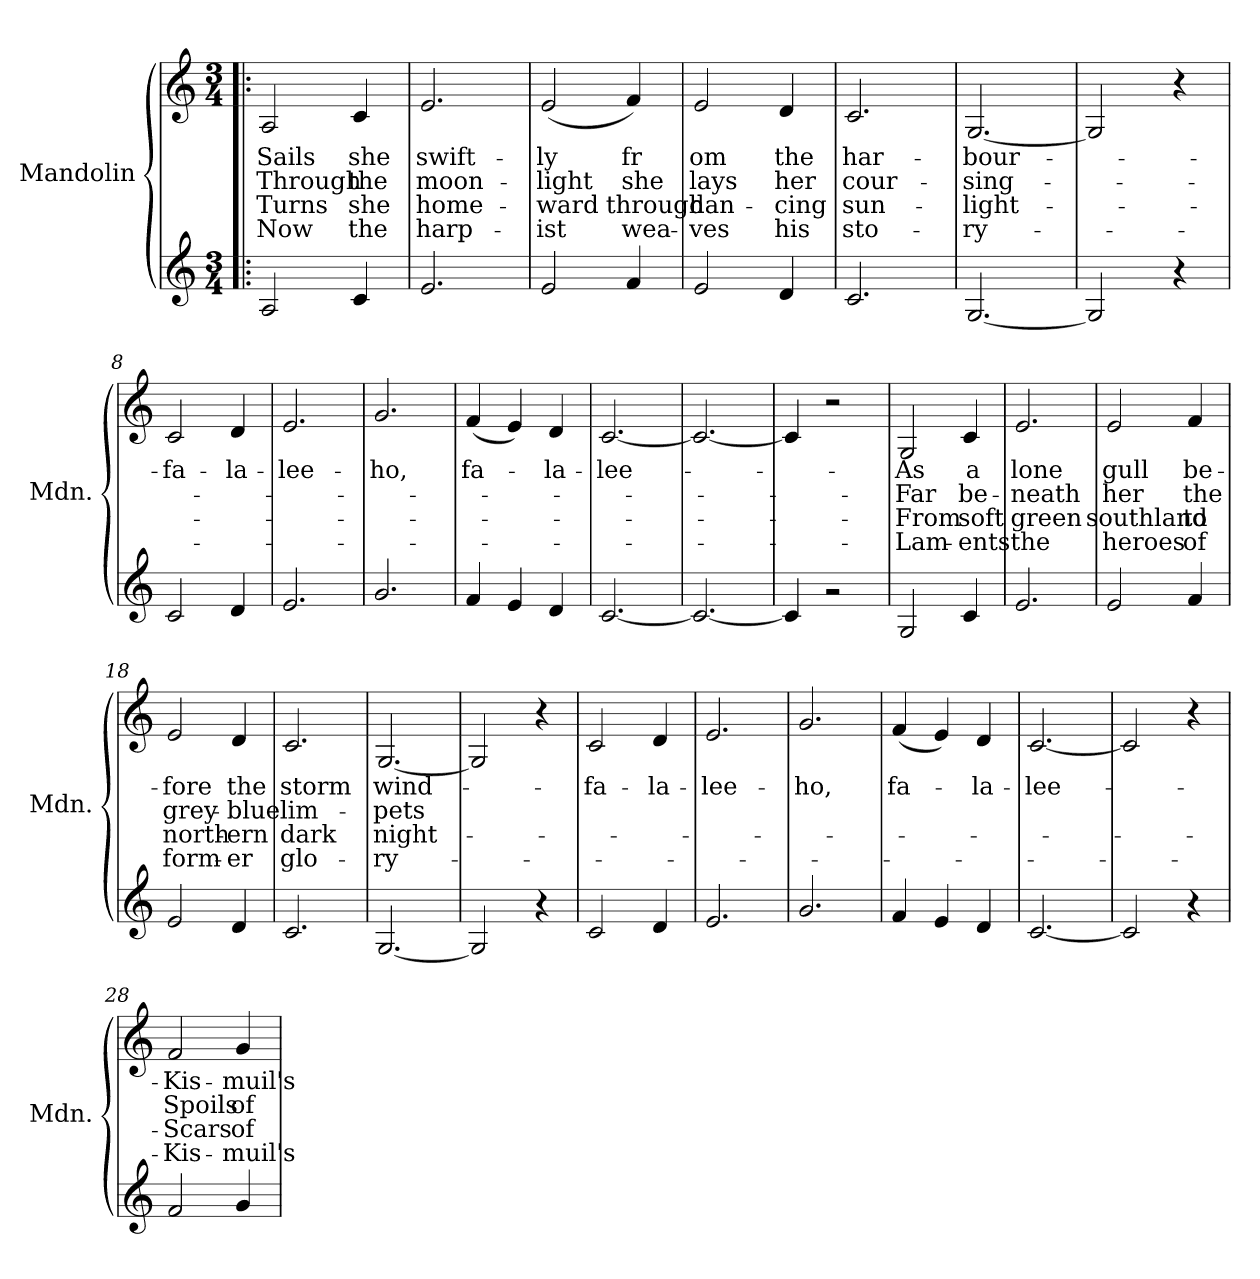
**kern	**kern	**text	**text	**text	**text
*part1	*part1	*part1	*part1	*part1	*part1
*staff2	*staff1	*staff1	*staff1	*staff1	*staff1
*I"Mandolin	*	*	*	*	*
*I'Mdn.	*	*	*	*	*
*stria4	*	*	*	*	*
*	*clefG2	*	*	*	*
*k[]	*k[]	*	*	*	*
*M3/4	*M3/4	*	*	*	*
*MM152	*MM152	*	*	*	*
=1!|:	=1!|:	=1!|:	=1!|:	=1!|:	=1!|:
!	!	!LO:LY:b:color=#000000	!LO:LY:b:color=#074080	!LO:LY:b:color=#000000	!LO:LY:b:color=#074080
2A	2A/	Sails	Through	Turns	Now
!	!	!LO:LY:b:color=#000000	!LO:LY:b:color=#074080	!LO:LY:b:color=#000000	!LO:LY:b:color=#074080
4c	4c/	she	the	she	the
=2	=2	=2	=2	=2	=2
!	!	!LO:LY:b:color=#000000	!LO:LY:b:color=#074080	!LO:LY:b:color=#000000	!LO:LY:b:color=#074080
2.e	2.e/	swift-	moon-	home-	harp-
=3	=3	=3	=3	=3	=3
!	!	!LO:LY:b:color=#000000	!LO:LY:b:color=#074080	!LO:LY:b:color=#000000	!LO:LY:b:color=#074080
2e	(<2e/	-ly	-light	-ward	-ist
!	!	!LO:LY:b:color=#000000	!LO:LY:b:color=#074080	!LO:LY:b:color=#000000	!LO:LY:b:color=#074080
4f	4f/)	fr	she	through	wea-
=4	=4	=4	=4	=4	=4
!	!	!LO:LY:b:color=#000000	!LO:LY:b:color=#074080	!LO:LY:b:color=#000000	!LO:LY:b:color=#074080
2e	2e/	om	lays	dan-	-ves
!	!	!LO:LY:b:color=#000000	!LO:LY:b:color=#074080	!LO:LY:b:color=#000000	!LO:LY:b:color=#074080
4d	4d/	the	her	-cing	his
=5	=5	=5	=5	=5	=5
!	!	!LO:LY:b:color=#000000	!LO:LY:b:color=#074080	!LO:LY:b:color=#000000	!LO:LY:b:color=#074080
2.c	2.c/	har-	cour-	sun-	sto-
=6	=6	=6	=6	=6	=6
!	!	!LO:LY:b:color=#000000	!LO:LY:b:color=#074080	!LO:LY:b:color=#000000	!LO:LY:b:color=#074080
[2.G	[2.G/	-bour-	-sing-	-light-	-ry-
=7	=7	=7	=7	=7	=7
2G]	2G/]	.	.	.	.
4r	4r	.	.	.	.
!!LO:LB:g=z
=8	=8	=8	=8	=8	=8
!	!	!LO:LY:b:color=#000000	!	!	!
2c	2c/	-fa-	.	.	.
!	!	!LO:LY:b:color=#000000	!	!	!
4d	4d/	-la-	.	.	.
=9	=9	=9	=9	=9	=9
!	!	!LO:LY:b:color=#000000	!	!	!
2.e	2.e/	-lee-	.	.	.
=10	=10	=10	=10	=10	=10
!	!	!LO:LY:b:color=#000000	!	!	!
2.g	2.g/	-ho,	.	.	.
=11	=11	=11	=11	=11	=11
!	!	!LO:LY:b:color=#000000	!	!	!
4f	(<4f/	fa-	.	.	.
4e	4e/)	.	.	.	.
!	!	!LO:LY:b:color=#000000	!	!	!
4d	4d/	-la-	.	.	.
=12	=12	=12	=12	=12	=12
!	!	!LO:LY:b:color=#000000	!	!	!
[2.c	[2.c/	-lee-	.	.	.
=13	=13	=13	=13	=13	=13
2.c_	2.c/_	.	.	.	.
=14	=14	=14	=14	=14	=14
4c]	4c/]	.	.	.	.
2r	2r	.	.	.	.
!!LO:LB:g=z
=15	=15	=15	=15	=15	=15
!	!	!LO:LY:b:color=#000000	!LO:LY:b:color=#074080	!LO:LY:b:color=#000000	!LO:LY:b:color=#074080
2G	2G/	-As	Far	From	Lam-
!	!	!LO:LY:b:color=#000000	!LO:LY:b:color=#074080	!LO:LY:b:color=#000000	!LO:LY:b:color=#074080
4c	4c/	a	be-	soft	-ents
=16	=16	=16	=16	=16	=16
!	!	!LO:LY:b:color=#000000	!LO:LY:b:color=#074080	!LO:LY:b:color=#000000	!LO:LY:b:color=#074080
2.e	2.e/	lone	-neath	green	the
=17	=17	=17	=17	=17	=17
!	!	!LO:LY:b:color=#000000	!LO:LY:b:color=#074080	!LO:LY:b:color=#000000	!LO:LY:b:color=#074080
2e	2e/	gull	her	southland	heroes
!	!	!LO:LY:b:color=#000000	!LO:LY:b:color=#074080	!LO:LY:b:color=#000000	!LO:LY:b:color=#074080
4f	4f/	be-	the	to	of
=18	=18	=18	=18	=18	=18
!	!	!LO:LY:b:color=#000000	!LO:LY:b:color=#074080	!LO:LY:b:color=#000000	!LO:LY:b:color=#074080
2e	2e/	-fore	grey-	north-	form-
!	!	!LO:LY:b:color=#000000	!LO:LY:b:color=#074080	!LO:LY:b:color=#000000	!LO:LY:b:color=#074080
4d	4d/	the	-blue	-ern	-er
=19	=19	=19	=19	=19	=19
!	!	!LO:LY:b:color=#000000	!LO:LY:b:color=#074080	!LO:LY:b:color=#000000	!LO:LY:b:color=#074080
2.c	2.c/	storm	lim-	dark	glo-
=20	=20	=20	=20	=20	=20
!	!	!LO:LY:b:color=#000000	!LO:LY:b:color=#074080	!LO:LY:b:color=#000000	!LO:LY:b:color=#074080
[2.G	[2.G/	wind-	-pets	night-	-ry-
=21	=21	=21	=21	=21	=21
2G]	2G/]	.	.	.	.
4r	4r	.	.	.	.
!!LO:LB:g=z
=22	=22	=22	=22	=22	=22
!	!	!LO:LY:b:color=#000000	!	!	!
2c	2c/	-fa-	.	.	.
!	!	!LO:LY:b:color=#000000	!	!	!
4d	4d/	-la-	.	.	.
=23	=23	=23	=23	=23	=23
!	!	!LO:LY:b:color=#000000	!	!	!
2.e	2.e/	-lee-	.	.	.
=24	=24	=24	=24	=24	=24
!	!	!LO:LY:b:color=#000000	!	!	!
2.g	2.g/	-ho,	.	.	.
=25	=25	=25	=25	=25	=25
!	!	!LO:LY:b:color=#000000	!	!	!
4f	(<4f/	fa-	.	.	.
4e	4e/)	.	.	.	.
!	!	!LO:LY:b:color=#000000	!	!	!
4d	4d/	-la-	.	.	.
=26	=26	=26	=26	=26	=26
!	!	!LO:LY:b:color=#000000	!	!	!
[2.c	[2.c/	-lee-	.	.	.
=27	=27	=27	=27	=27	=27
2c]	2c/]	.	.	.	.
4r	4r	.	.	.	.
!!LO:LB:g=z
=28	=28	=28	=28	=28	=28
!	!	!LO:LY:b:color=#000000	!LO:LY:b:color=#074080	!LO:LY:b:color=#000000	!LO:LY:b:color=#074080
2f	2f/	-Kis-	Spoils	Scars	Kis-
!	!	!LO:LY:b:color=#000000	!LO:LY:b:color=#074080	!LO:LY:b:color=#000000	!LO:LY:b:color=#074080
4g	4g/	-muil's	of	of	-muil's
=	=	=	=	=	=
*-	*-	*-	*-	*-	*-
